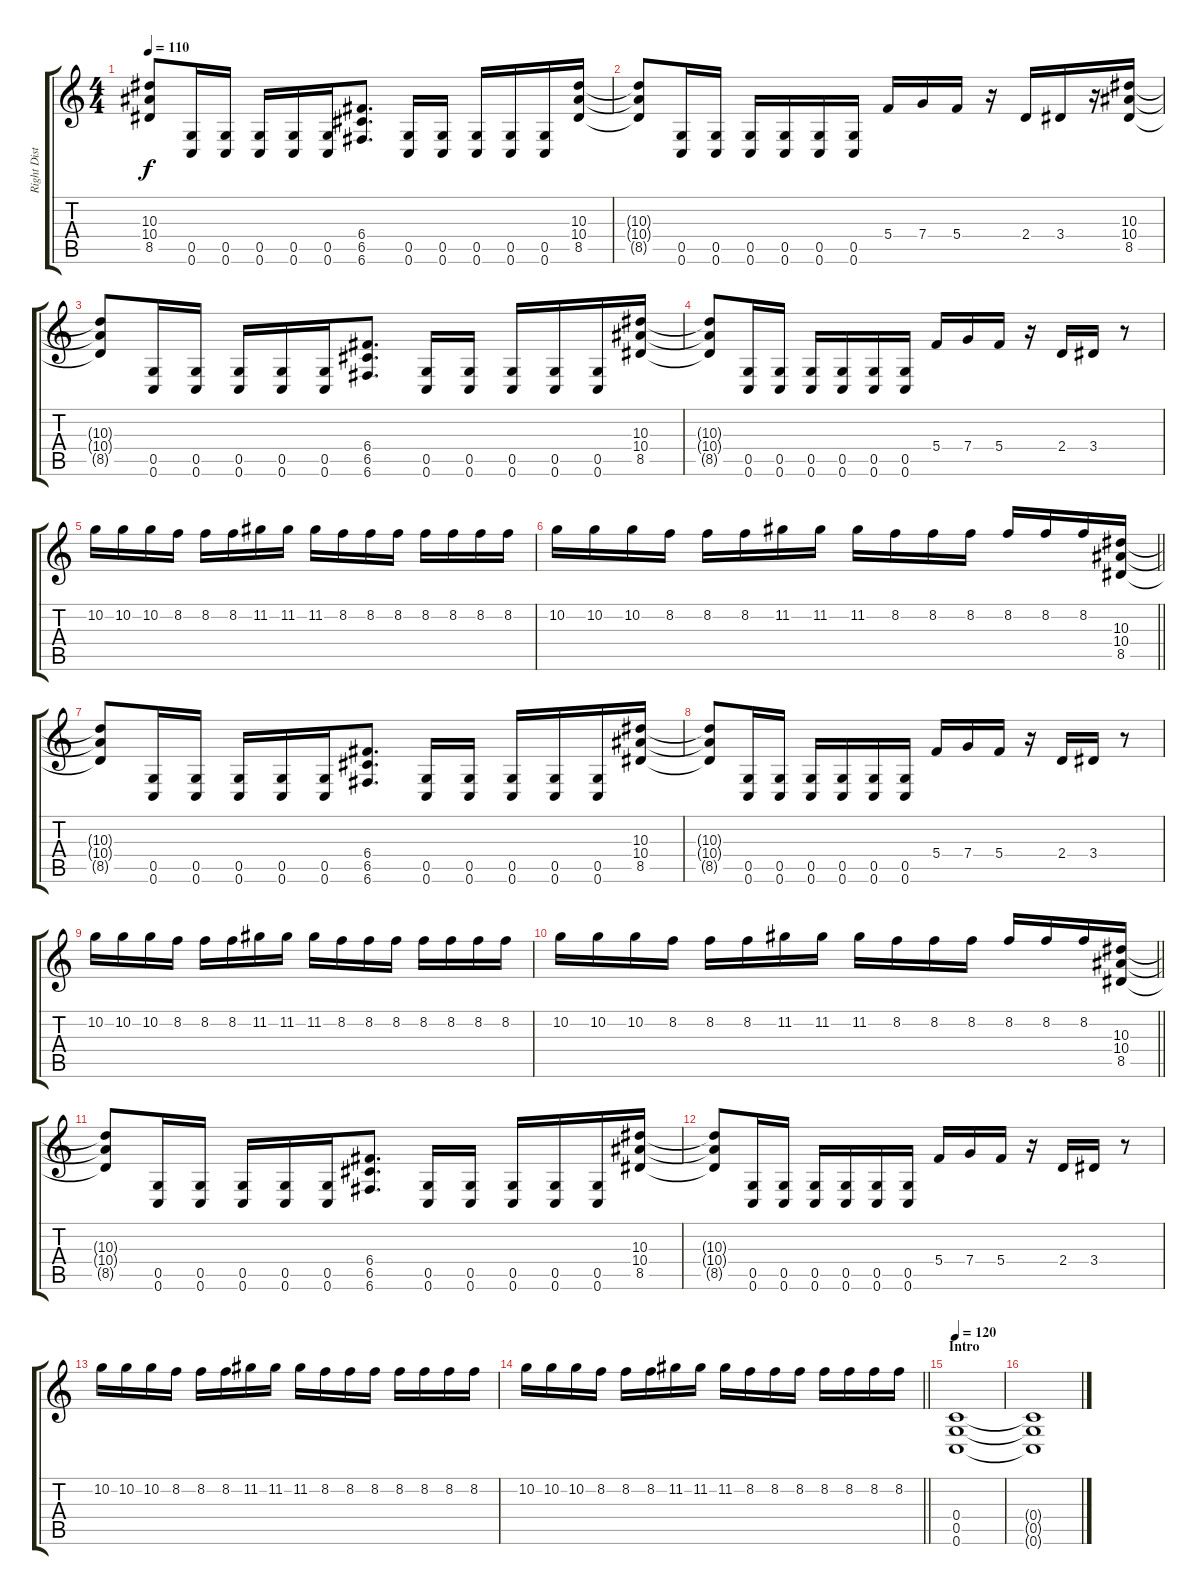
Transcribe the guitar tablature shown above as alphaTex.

\track ("Right Distorted" "Right Dist") {instrument distortionguitar}
\staff {score tabs}
\tuning (D4 A3 F3 C3 G2 C2) {hide}
\ts (4 4)
\tempo 110
\clef g2
\ks c
(10.3{t} 10.4{t} 8.5{t}).8{dy f} (0.5 0.6).16 (0.5 0.6).16 (0.5 0.6).16 (0.5 0.6).16 (0.5 0.6).16 (6.4 6.5 6.6).8{d} (0.5 0.6).16 (0.5 0.6).16 (0.5 0.6).16 (0.5 0.6).16 (0.5 0.6).16 (10.3 10.4 8.5).16 |
(10.3{t} 10.4{t} 8.5{t}).8 (0.5 0.6).16 (0.5 0.6).16 (0.5 0.6).16 (0.5 0.6).16 (0.5 0.6).16 (0.5 0.6).16 5.4.16 7.4.16 5.4.16 r.16 2.4.16 3.4.16 r.16 (10.3 10.4 8.5).16 |
(10.3{t} 10.4{t} 8.5{t}).8 (0.5 0.6).16 (0.5 0.6).16 (0.5 0.6).16 (0.5 0.6).16 (0.5 0.6).16 (6.4 6.5 6.6).8{d} (0.5 0.6).16 (0.5 0.6).16 (0.5 0.6).16 (0.5 0.6).16 (0.5 0.6).16 (10.3 10.4 8.5).16 |
(10.3{t} 10.4{t} 8.5{t}).8 (0.5 0.6).16 (0.5 0.6).16 (0.5 0.6).16 (0.5 0.6).16 (0.5 0.6).16 (0.5 0.6).16 5.4.16 7.4.16 5.4.16 r.16 2.4.16 3.4.16 r.8 |
10.2.16 10.2.16 10.2.16 8.2.16 8.2.16 8.2.16 11.2.16 11.2.16 11.2.16 8.2.16 8.2.16 8.2.16 8.2.16 8.2.16 8.2.16 8.2.16 |
\barLineRight lightlight
10.2.16 10.2.16 10.2.16 8.2.16 8.2.16 8.2.16 11.2.16 11.2.16 11.2.16 8.2.16 8.2.16 8.2.16 8.2.16 8.2.16 8.2.16 (10.3 10.4 8.5).16 |
(10.3{t} 10.4{t} 8.5{t}).8 (0.5 0.6).16 (0.5 0.6).16 (0.5 0.6).16 (0.5 0.6).16 (0.5 0.6).16 (6.4 6.5 6.6).8{d} (0.5 0.6).16 (0.5 0.6).16 (0.5 0.6).16 (0.5 0.6).16 (0.5 0.6).16 (10.3 10.4 8.5).16 |
(10.3{t} 10.4{t} 8.5{t}).8 (0.5 0.6).16 (0.5 0.6).16 (0.5 0.6).16 (0.5 0.6).16 (0.5 0.6).16 (0.5 0.6).16 5.4.16 7.4.16 5.4.16 r.16 2.4.16 3.4.16 r.8 |
10.2.16 10.2.16 10.2.16 8.2.16 8.2.16 8.2.16 11.2.16 11.2.16 11.2.16 8.2.16 8.2.16 8.2.16 8.2.16 8.2.16 8.2.16 8.2.16 |
\barLineRight lightlight
10.2.16 10.2.16 10.2.16 8.2.16 8.2.16 8.2.16 11.2.16 11.2.16 11.2.16 8.2.16 8.2.16 8.2.16 8.2.16 8.2.16 8.2.16 (10.3 10.4 8.5).16 |
(10.3{t} 10.4{t} 8.5{t}).8 (0.5 0.6).16 (0.5 0.6).16 (0.5 0.6).16 (0.5 0.6).16 (0.5 0.6).16 (6.4 6.5 6.6).8{d} (0.5 0.6).16 (0.5 0.6).16 (0.5 0.6).16 (0.5 0.6).16 (0.5 0.6).16 (10.3 10.4 8.5).16 |
(10.3{t} 10.4{t} 8.5{t}).8 (0.5 0.6).16 (0.5 0.6).16 (0.5 0.6).16 (0.5 0.6).16 (0.5 0.6).16 (0.5 0.6).16 5.4.16 7.4.16 5.4.16 r.16 2.4.16 3.4.16 r.8 |
10.2.16 10.2.16 10.2.16 8.2.16 8.2.16 8.2.16 11.2.16 11.2.16 11.2.16 8.2.16 8.2.16 8.2.16 8.2.16 8.2.16 8.2.16 8.2.16 |
\barLineRight lightlight
10.2.16 10.2.16 10.2.16 8.2.16 8.2.16 8.2.16 11.2.16 11.2.16 11.2.16 8.2.16 8.2.16 8.2.16 8.2.16 8.2.16 8.2.16 8.2.16 |
\section ("" "Intro")
\tempo 120
(0.4 0.5 0.6).1{volume 0} |
(0.4{t} 0.5{t} 0.6{t}).1
